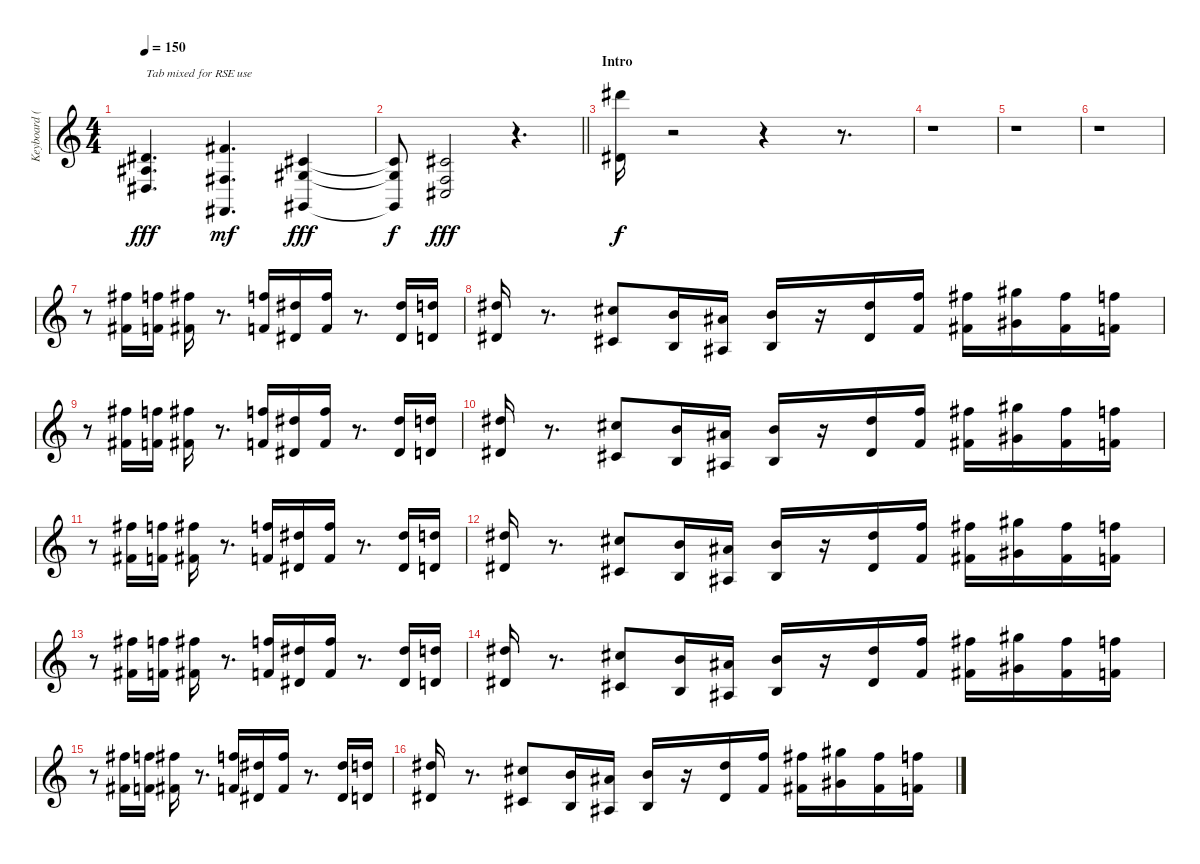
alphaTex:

\track ("Keyboard (Andy C) and Chorus" "Keyboard (") {instrument stringensemble1}
\staff {score}
\tuning (Eb4 Bb3 Gb3 Db3 Ab2 Eb2) {hide}
\ts (4 4)
\tempo 150
\clef g2
\ks c
(5.2 4.3 7.5).4{d txt "Tab mixed for RSE use" dy fff instrument choiraahs} (8.2 5.4 3.6).4{d dy mf} (7.3 7.4 5.6).4{dy fff} |
\barLineRight lightlight
(7.3{t} 7.4{t} 5.6{t}).8{dy f} (7.3 4.4 5.5).2{dy fff} r.4{d} |
\section ("" "Intro")
(24.1 14.4).16{dy f instrument stringensemble1} r.2 r.4 r.8{d} |
r.1 |
r.1 |
r.1 |
r.8 (15.1 8.2).16 (14.1 7.2).16 (15.1 8.2).16 r.8{d} (14.1 7.2).16 (12.1 5.2).16 (14.1 7.2).16 r.8{d} (12.1 5.2).16 (11.1 4.2).16 |
(12.1 5.2).16 r.8{d} (10.1 7.3).8 (8.1 5.3).16 (7.1 4.3).16 (8.1 5.3).16 r.16 (12.1 9.3).16 (14.1 11.3).16 (15.1 12.3).16 (17.1 14.3).16 (15.1 12.3).16 (14.1 11.3).16 |
r.8 (15.1 8.2).16 (14.1 7.2).16 (15.1 8.2).16 r.8{d} (14.1 7.2).16 (12.1 5.2).16 (14.1 7.2).16 r.8{d} (12.1 5.2).16 (11.1 4.2).16 |
(12.1 5.2).16 r.8{d} (10.1 7.3).8 (8.1 5.3).16 (7.1 4.3).16 (8.1 5.3).16 r.16 (12.1 9.3).16 (14.1 11.3).16 (15.1 12.3).16 (17.1 14.3).16 (15.1 12.3).16 (14.1 11.3).16 |
r.8 (15.1 8.2).16 (14.1 7.2).16 (15.1 8.2).16 r.8{d} (14.1 7.2).16 (12.1 5.2).16 (14.1 7.2).16 r.8{d} (12.1 5.2).16 (11.1 4.2).16 |
(12.1 5.2).16 r.8{d} (10.1 7.3).8 (8.1 5.3).16 (7.1 4.3).16 (8.1 5.3).16 r.16 (12.1 9.3).16 (14.1 11.3).16 (15.1 12.3).16 (17.1 14.3).16 (15.1 12.3).16 (14.1 11.3).16 |
r.8 (15.1 8.2).16 (14.1 7.2).16 (15.1 8.2).16 r.8{d} (14.1 7.2).16 (12.1 5.2).16 (14.1 7.2).16 r.8{d} (12.1 5.2).16 (11.1 4.2).16 |
(12.1 5.2).16 r.8{d} (10.1 7.3).8 (8.1 5.3).16 (7.1 4.3).16 (8.1 5.3).16 r.16 (12.1 9.3).16 (14.1 11.3).16 (15.1 12.3).16 (17.1 14.3).16 (15.1 12.3).16 (14.1 11.3).16 |
r.8 (15.1 8.2).16 (14.1 7.2).16 (15.1 8.2).16 r.8{d} (14.1 7.2).16 (12.1 5.2).16 (14.1 7.2).16 r.8{d} (12.1 5.2).16 (11.1 4.2).16 |
(12.1 5.2).16 r.8{d} (10.1 7.3).8 (8.1 5.3).16 (7.1 4.3).16 (8.1 5.3).16 r.16 (12.1 9.3).16 (14.1 11.3).16 (15.1 12.3).16 (17.1 14.3).16 (15.1 12.3).16 (14.1 11.3).16
